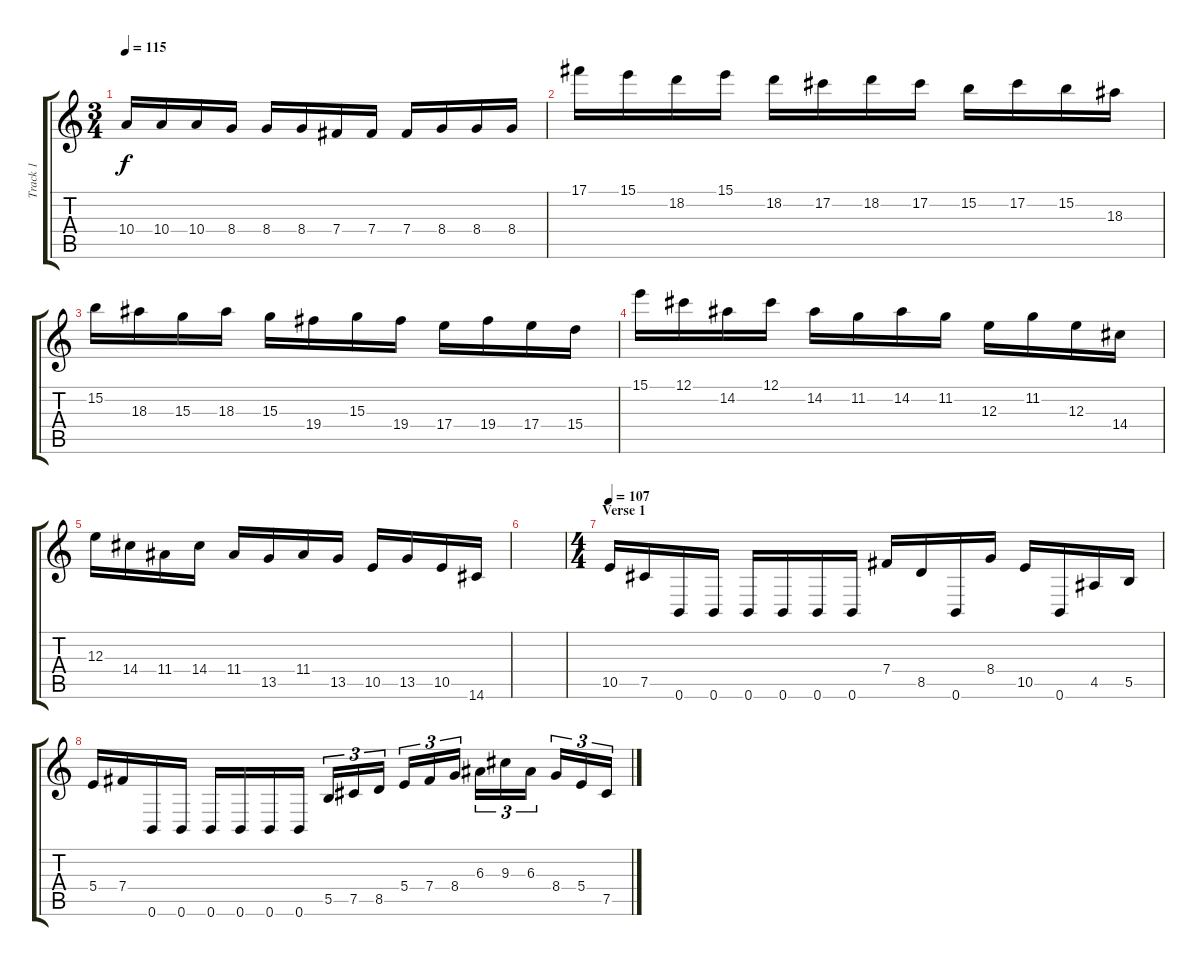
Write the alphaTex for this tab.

\track ("Track 1" "Track 1") {instrument distortionguitar}
\staff {score tabs}
\tuning (Db4 Ab3 E3 B2 Gb2 B1) {hide}
\ts (3 4)
\tempo 115
\clef g2
\ks c
10.4.16{dy f} 10.4.16 10.4.16 8.4.16 8.4.16 8.4.16 7.4.16 7.4.16 7.4.16 8.4.16 8.4.16 8.4.16 |
17.1.16 15.1.16 18.2.16 15.1.16 18.2.16 17.2.16 18.2.16 17.2.16 15.2.16 17.2.16 15.2.16 18.3.16 |
15.2.16 18.3.16 15.3.16 18.3.16 15.3.16 19.4.16 15.3.16 19.4.16 17.4.16 19.4.16 17.4.16 15.4.16 |
15.1.16 12.1.16 14.2.16 12.1.16 14.2.16 11.2.16 14.2.16 11.2.16 12.3.16 11.2.16 12.3.16 14.4.16 |
12.3.16 14.4.16 11.4.16 14.4.16 11.4.16 13.5.16 11.4.16 13.5.16 10.5.16 13.5.16 10.5.16 14.6.16 |
|
\ts (4 4)
\section ("" "Verse 1")
\tempo 107
10.5.16 7.5.16 0.6.16 0.6.16 0.6.16 0.6.16 0.6.16 0.6.16 7.4.16 8.5.16 0.6.16 8.4.16 10.5.16 0.6.16 4.5.16 5.5.16 |
5.4.16 7.4.16 0.6.16 0.6.16 0.6.16 0.6.16 0.6.16 0.6.16 5.5.16{tu (3 2)} 7.5.16{tu (3 2)} 8.5.16{tu (3 2)} 5.4.16{tu (3 2)} 7.4.16{tu (3 2)} 8.4.16{tu (3 2)} 6.3.16{tu (3 2)} 9.3.16{tu (3 2)} 6.3.16{tu (3 2)} 8.4.16{tu (3 2)} 5.4.16{tu (3 2)} 7.5.16{tu (3 2)}
